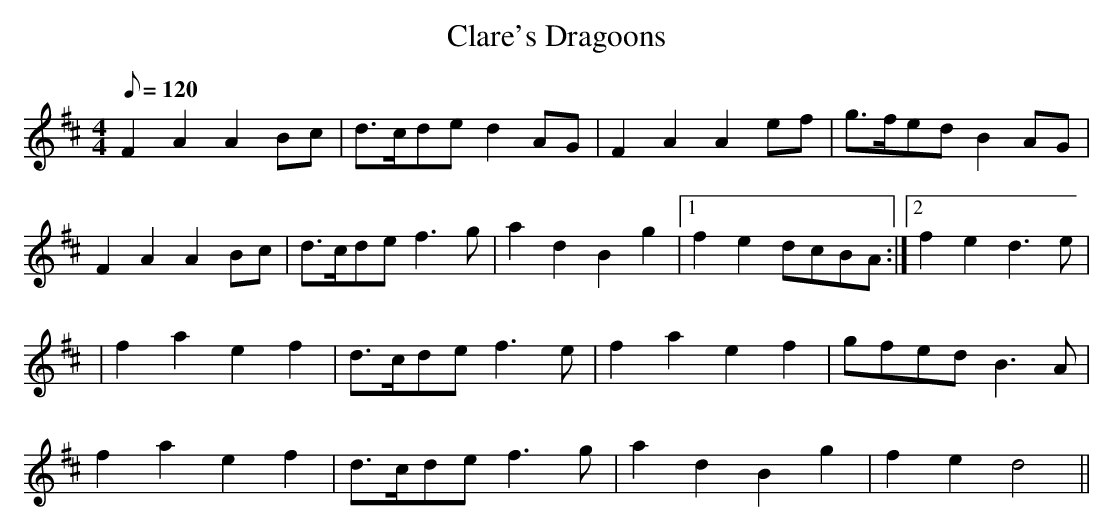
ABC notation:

X:1
T:Clare's Dragoons
M:4/4
L:1/8
Q:120
K:D
F2 A2 A2 Bc | d3/2c/de d2 AG | F2 A2 A2 ef | g3/2f/ed B2 AG |
F2 A2 A2 Bc | d3/2c/de f3 g | a2 d2 B2 g2 |1 f2 e2 dcBA :|2 f2 e2 d3 e |
| f2 a2 e2 f2 | d3/2c/de f3 e | f2 a2 e2 f2 | gfed B3 A |
f2 a2 e2 f2 | d3/2c/de f3g | a2 d2 B2 g2 | f2 e2 d4 ||
